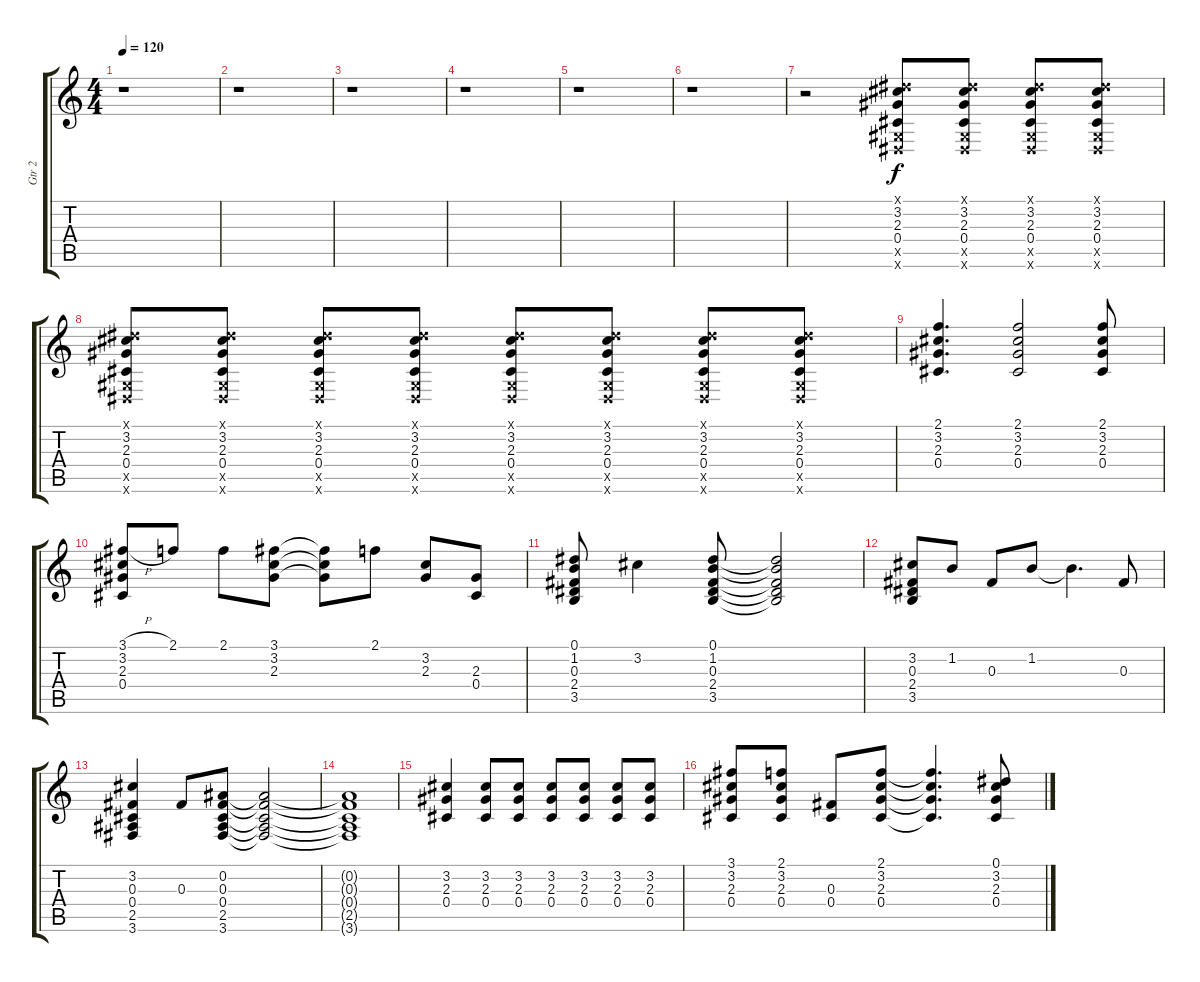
\track ("Gtr 2" "Gtr 2") {instrument acousticguitarsteel}
\staff {score tabs}
\tuning (Eb4 Bb3 Gb3 Db3 Ab2 Eb2) {hide}
\ts (4 4)
\tempo 120
\clef g2
\ks c
r.1{dy f instrument acousticguitarsteel} |
r.1 |
r.1 |
r.1 |
r.1 |
r.1 |
r.2 (0.1{x} 3.2 2.3 0.4 0.5{x} 0.6{x}).8 (0.1{x} 3.2 2.3 0.4 0.5{x} 0.6{x}).8 (0.1{x} 3.2 2.3 0.4 0.5{x} 0.6{x}).8 (0.1{x} 3.2 2.3 0.4 0.5{x} 0.6{x}).8 |
(0.1{x} 3.2 2.3 0.4 0.5{x} 0.6{x}).8 (0.1{x} 3.2 2.3 0.4 0.5{x} 0.6{x}).8 (0.1{x} 3.2 2.3 0.4 0.5{x} 0.6{x}).8 (0.1{x} 3.2 2.3 0.4 0.5{x} 0.6{x}).8 (0.1{x} 3.2 2.3 0.4 0.5{x} 0.6{x}).8 (0.1{x} 3.2 2.3 0.4 0.5{x} 0.6{x}).8 (0.1{x} 3.2 2.3 0.4 0.5{x} 0.6{x}).8 (0.1{x} 3.2 2.3 0.4 0.5{x} 0.6{x}).8 |
(2.1 3.2 2.3 0.4).4{d} (2.1 3.2 2.3 0.4).2 (2.1 3.2 2.3 0.4).8 |
(3.1{h} 3.2 2.3 0.4).8 2.1.8 2.1.8 (3.1 3.2 2.3).8 (3.1{t} 3.2{t} 2.3{t}).8 2.1.8 (3.2 2.3).8 (2.3 0.4).8 |
(0.1 1.2 0.3 2.4 3.5).8 3.2.4 (0.1 1.2 0.3 2.4 3.5).8 (0.1{t} 1.2{t} 0.3{t} 2.4{t} 3.5{t}).2 |
(3.2 0.3 2.4 3.5).8 1.2.8 0.3.8 1.2.8 1.2{t}.4{d} 0.3.8 |
(3.2 0.3 0.4 2.5 3.6).4 0.3.8 (0.2 0.3 0.4 2.5 3.6).8 (0.2{t} 0.3{t} 0.4{t} 2.5{t} 3.6{t}).2 |
(0.2{t} 0.3{t} 0.4{t} 2.5{t} 3.6{t}).1 |
(3.2 2.3 0.4).4 (3.2 2.3 0.4).8 (3.2 2.3 0.4).8 (3.2 2.3 0.4).8 (3.2 2.3 0.4).8 (3.2 2.3 0.4).8 (3.2 2.3 0.4).8 |
(3.1 3.2 2.3 0.4).8 (2.1 3.2 2.3 0.4).8 (0.3 0.4).8 (2.1 3.2 2.3 0.4).8 (2.1{t} 3.2{t} 2.3{t} 0.4{t}).4{d} (0.1 3.2 2.3 0.4).8
